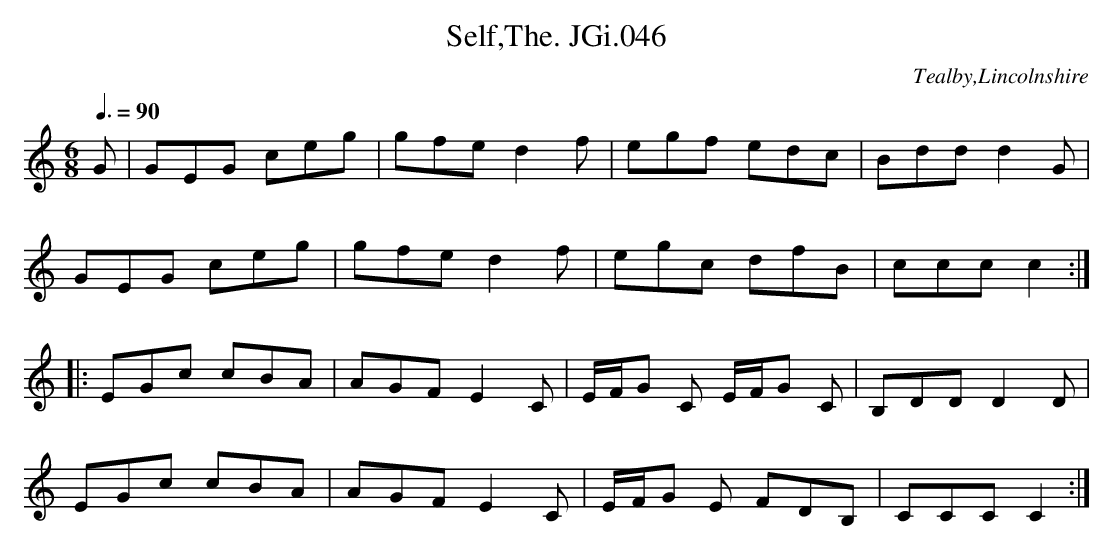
X:1
T:Self,The. JGi.046
L:1/8
M:6/8
O:Tealby,Lincolnshire
Q:3/8=90
K:C
G|GEG ceg|gfed2f|egf edc|Bddd2G|
GEG ceg|gfe d2f|egc dfB|cccc2:|
|:EGc cBA|AGFE2C|E/F/G C E/F/G C|B,DD D2D|
EGc cBA|AGF E2C|E/F/G E FDB,|CCCC2:|
